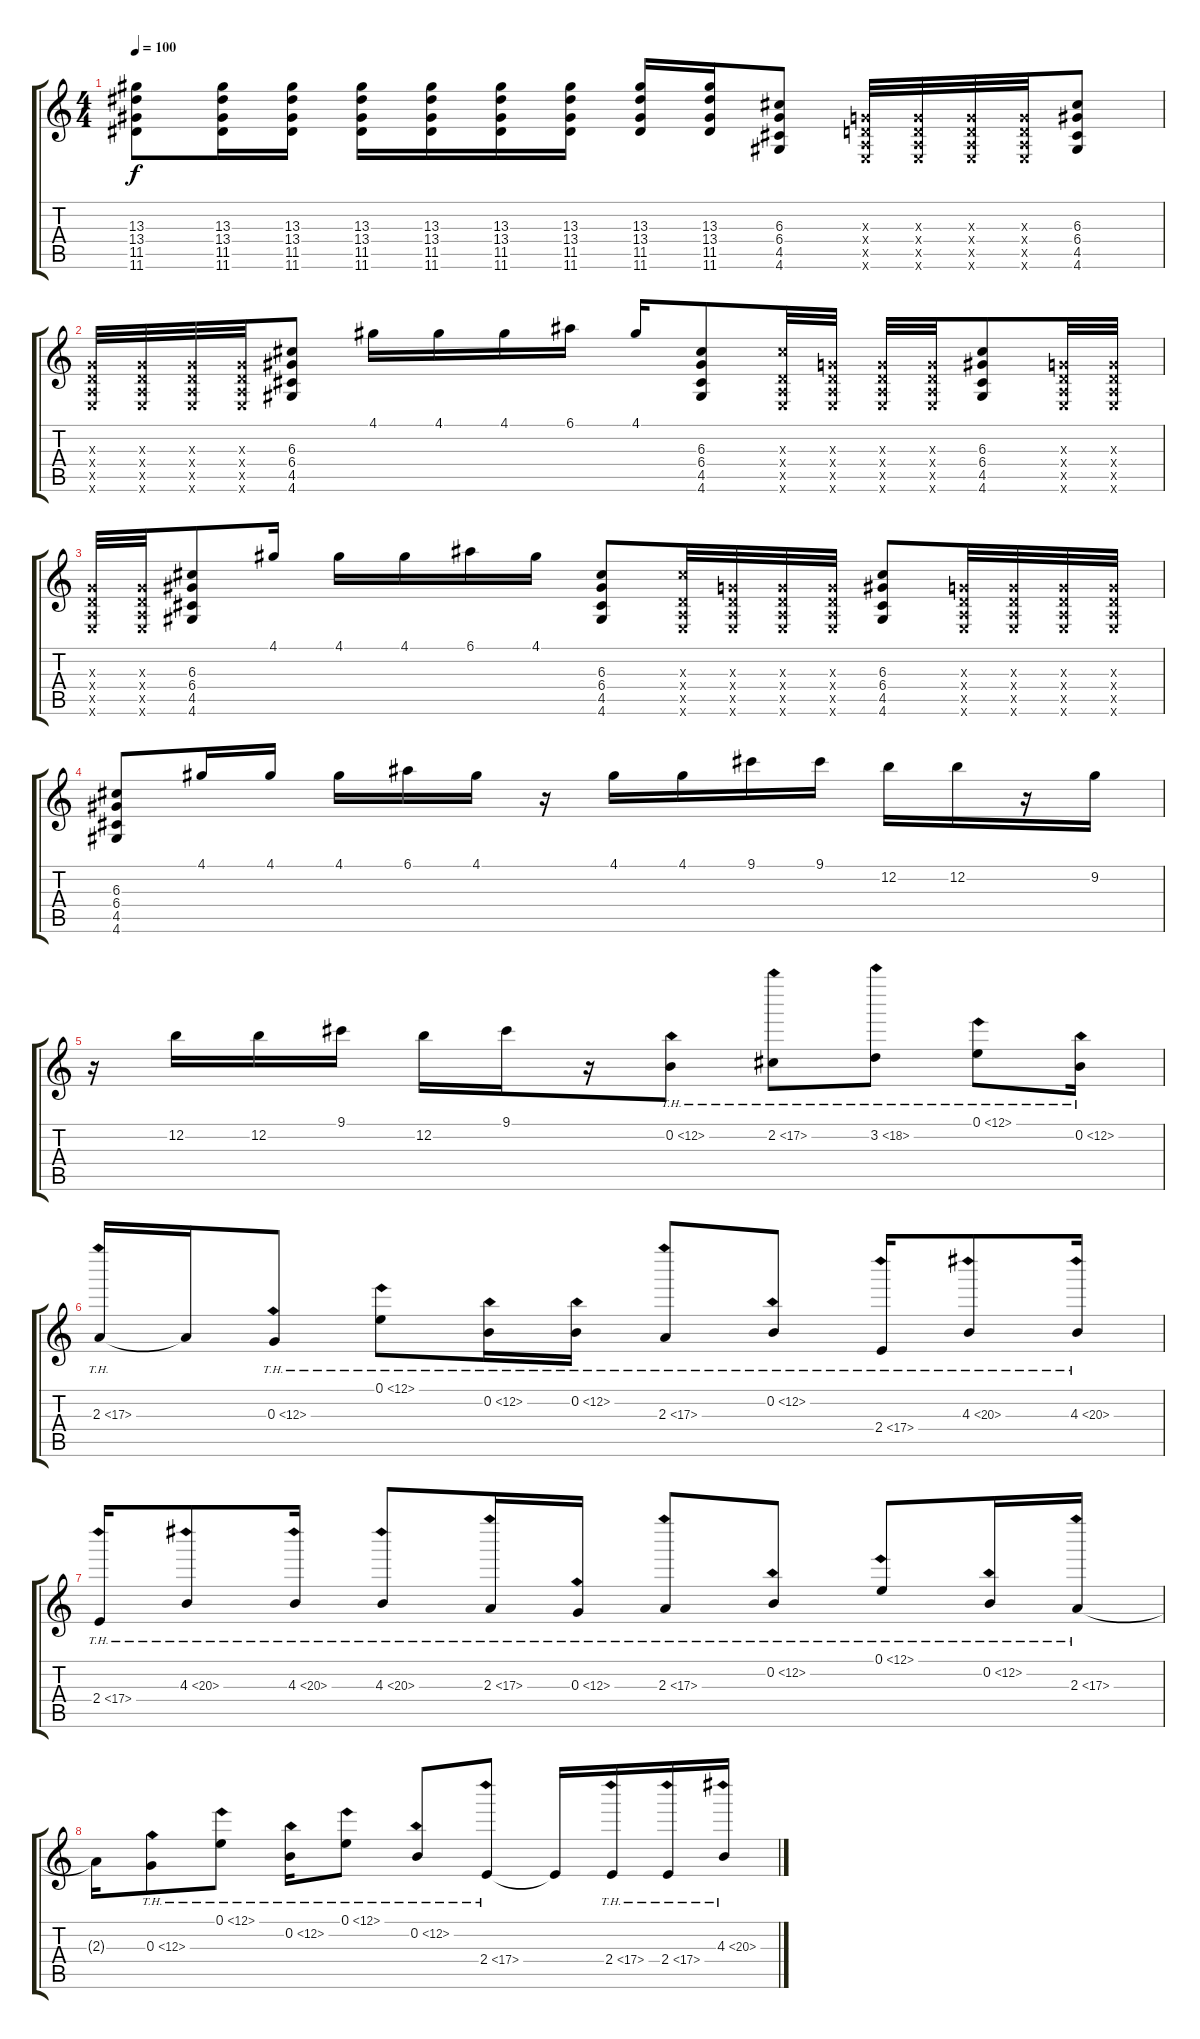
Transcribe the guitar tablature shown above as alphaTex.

\track "" {instrument acousticguitarsteel}
\staff {score tabs}
\tuning (E4 B3 G3 D3 A2 E2) {hide}
\ts (4 4)
\tempo 100
\clef g2
\ks c
(13.3 13.4 11.5 11.6).8{dy f} (13.3 13.4 11.5 11.6).16 (13.3 13.4 11.5 11.6).16 (13.3 13.4 11.5 11.6).16 (13.3 13.4 11.5 11.6).16 (13.3 13.4 11.5 11.6).16 (13.3 13.4 11.5 11.6).16 (13.3 13.4 11.5 11.6).16 (13.3 13.4 11.5 11.6).16 (6.3 6.4 4.5 4.6).8 (0.3{x} 0.4{x} 0.5{x} 0.6{x}).32 (0.3{x} 0.4{x} 0.5{x} 0.6{x}).32 (0.3{x} 0.4{x} 0.5{x} 0.6{x}).32 (0.3{x} 0.4{x} 0.5{x} 0.6{x}).32 (6.3 6.4 4.5 4.6).8 |
(0.3{x} 0.4{x} 0.5{x} 0.6{x}).32 (0.3{x} 0.4{x} 0.5{x} 0.6{x}).32 (0.3{x} 0.4{x} 0.5{x} 0.6{x}).32 (0.3{x} 0.4{x} 0.5{x} 0.6{x}).32 (6.3 6.4 4.5 4.6).8 4.1.16 4.1.16 4.1.16 6.1.16 4.1.16 (6.3 6.4 4.5 4.6).8 (6.3{x} 0.4{x} 0.5{x} 0.6{x}).32 (0.3{x} 0.4{x} 0.5{x} 0.6{x}).32 (0.3{x} 0.4{x} 0.5{x} 0.6{x}).32 (0.3{x} 0.4{x} 0.5{x} 0.6{x}).32 (6.3 6.4 4.5 4.6).8 (0.3{x} 0.4{x} 0.5{x} 0.6{x}).32 (0.3{x} 0.4{x} 0.5{x} 0.6{x}).32 |
(0.3{x} 0.4{x} 0.5{x} 0.6{x}).32 (0.3{x} 0.4{x} 0.5{x} 0.6{x}).32 (6.3 6.4 4.5 4.6).8 4.1.16 4.1.16 4.1.16 6.1.16 4.1.16 (6.3 6.4 4.5 4.6).8 (6.3{x} 0.4{x} 0.5{x} 0.6{x}).32 (0.3{x} 0.4{x} 0.5{x} 0.6{x}).32 (0.3{x} 0.4{x} 0.5{x} 0.6{x}).32 (0.3{x} 0.4{x} 0.5{x} 0.6{x}).32 (6.3 6.4 4.5 4.6).8 (0.3{x} 0.4{x} 0.5{x} 0.6{x}).32 (0.3{x} 0.4{x} 0.5{x} 0.6{x}).32 (0.3{x} 0.4{x} 0.5{x} 0.6{x}).32 (0.3{x} 0.4{x} 0.5{x} 0.6{x}).32 |
(6.3 6.4 4.5 4.6).8 4.1.16 4.1.16 4.1.16 6.1.16 4.1.16 r.16 4.1.16 4.1.16 9.1.16 9.1.16 12.2.16 12.2.16 r.16 9.2.16 |
r.16 12.2.16 12.2.16 9.1.16 12.2.16 9.1.16 r.16 0.2{th 12}.8 2.2{th 15}.8 3.2{th 15}.8 0.1{th 12}.8 0.2{th 12}.16 |
2.3{th 15}.16 2.3{t}.16 0.3{th 12}.8 0.1{th 12}.8 0.2{th 12}.16 0.2{th 12}.16 2.3{th 15}.8 0.2{th 12}.8 2.4{th 15}.16 4.3{th 16}.8 4.3{th 16}.16 |
2.4{th 15}.16 4.3{th 16}.8 4.3{th 16}.16 4.3{th 16}.8 2.3{th 15}.16 0.3{th 12}.16 2.3{th 15}.8 0.2{th 12}.8 0.1{th 12}.8 0.2{th 12}.16 2.3{th 15}.16 |
2.3{t}.16 0.3{th 12}.8 0.1{th 12}.8 0.2{th 12}.16 0.1{th 12}.8 0.2{th 12}.8 2.4{th 15}.8 2.4{t}.16 2.4{th 15}.16 2.4{th 15}.16 4.3{th 16}.16
